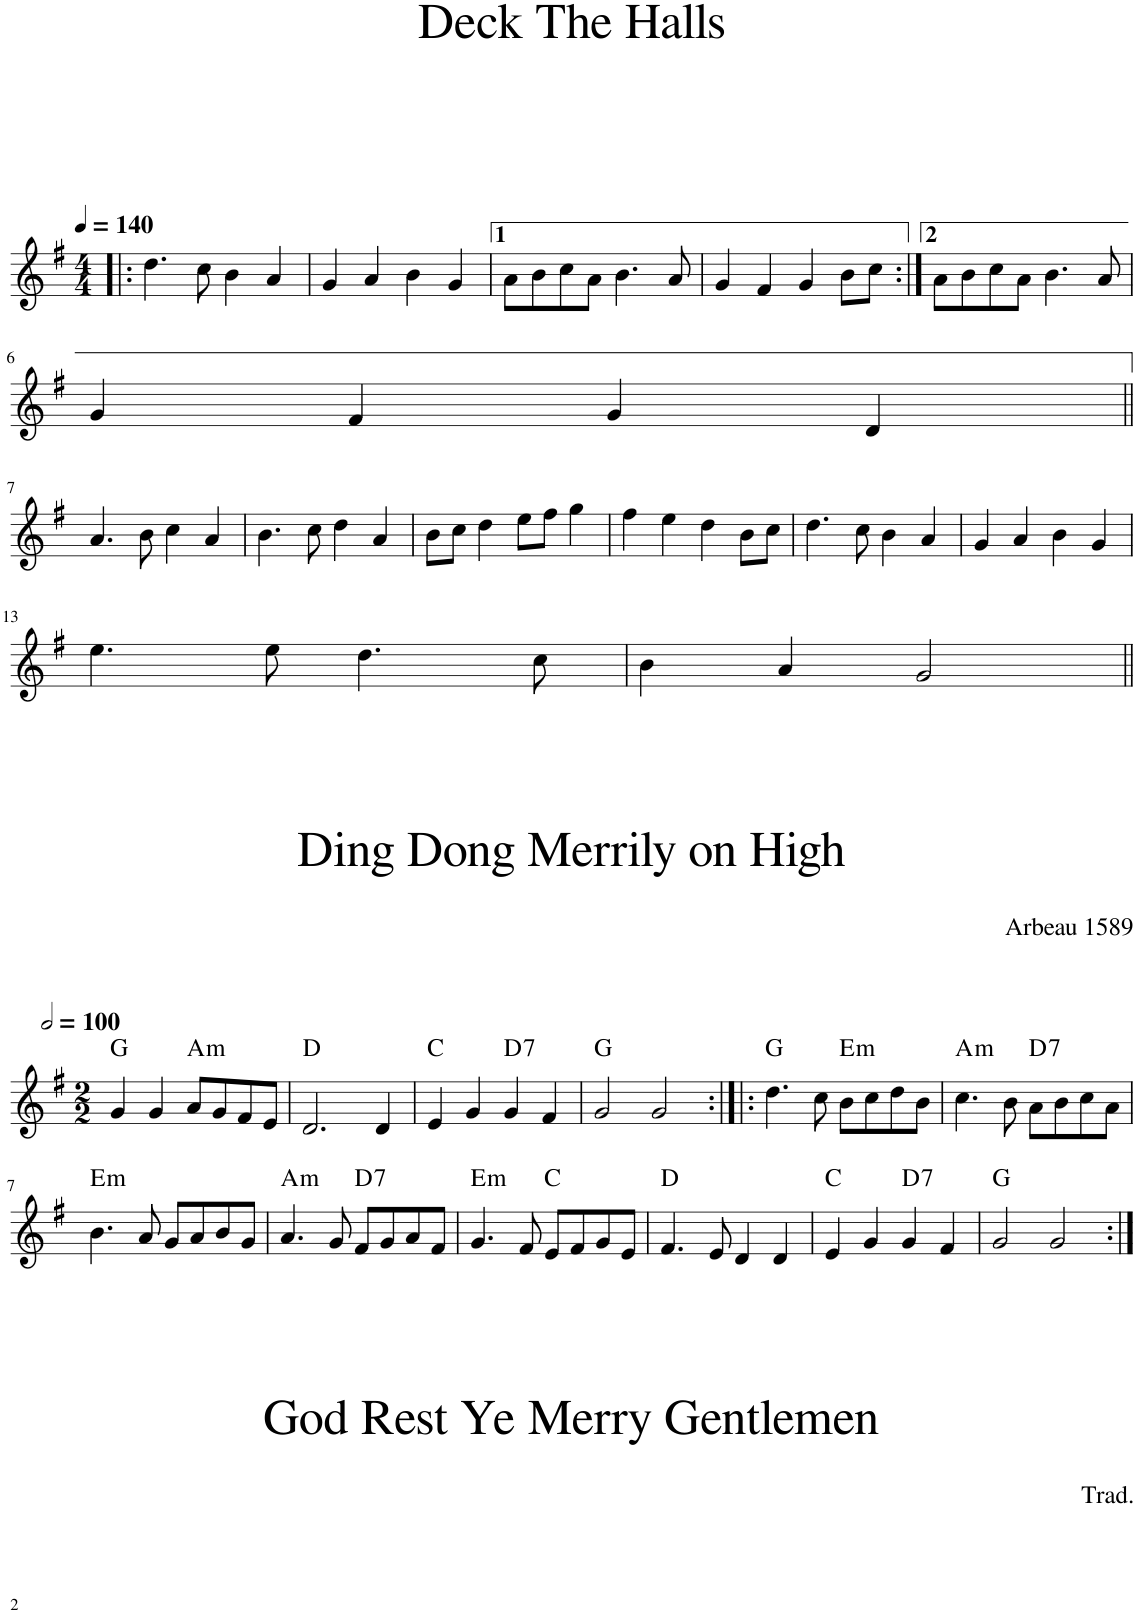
**kern	**harte
*part1	*part1
*staff1	*
*I"Piano	*
*I'Pno	*
!!LO:PB:g=z
*clefG2	*
*k[f#]	*
*G:	*
*M4/4	*
*MM140	*
=1!|:	=1!|:
4.dd\	.
8cc\	.
4b\	.
4a/	.
=2	=2
4g/	.
4a/	.
4b\	.
4g/	.
=3	=3
8a\L	.
8b\	.
8cc\	.
8a\J	.
4.b\	.
8a/	.
=4	=4
4g/	.
4f#/	.
4g/	.
8b\L	.
8cc\J	.
=5:|!	=5:|!
8a\L	.
8b\	.
8cc\	.
8a\J	.
4.b\	.
8a/	.
!!LO:LB:g=z
=6	=6
4g/	.
4f#/	.
4g/	.
4d/	.
!!LO:LB:g=z
=7||	=7||
4.a/	.
8b\	.
4cc\	.
4a/	.
=8	=8
4.b\	.
8cc\	.
4dd\	.
4a/	.
=9	=9
8b\L	.
8cc\J	.
4dd\	.
8ee\L	.
8ff#\J	.
4gg\	.
=10	=10
4ff#\	.
4ee\	.
4dd\	.
8b\L	.
8cc\J	.
=11	=11
4.dd\	.
8cc\	.
4b\	.
4a/	.
=12	=12
4g/	.
4a/	.
4b\	.
4g/	.
!!LO:LB:g=z
=13	=13
4.ee\	.
8ee\	.
4.dd\	.
8cc\	.
=14	=14
4b\	.
4a/	.
2g/	.
!!LO:LB:g=z
=1||	=1||
*k[f#]	*
*G:	*
*M2/2	*
*MM200	*
4g/	G:maj
4g/	.
!	!LO:H:kt=m
8a/L	A:min
8g/	.
8f#/	.
8e/J	.
=2	=2
2.d/	D:maj
4d/	.
=3	=3
4e/	C:maj
4g/	.
!	!LO:H:kt=7
4g/	D:7
4f#/	.
=4	=4
2g/	G:maj
2g/	.
=5:|!|:	=5:|!|:
4.dd\	G:maj
8cc\	.
!	!LO:H:kt=m
8b\L	E:min
8cc\	.
8dd\	.
8b\J	.
=6	=6
!	!LO:H:kt=m
4.cc\	A:min
8b\	.
!	!LO:H:kt=7
8a\L	D:7
8b\	.
8cc\	.
8a\J	.
!!LO:LB:g=z
=7	=7
!	!LO:H:kt=m
4.b\	E:min
8a/	.
8g/L	.
8a/	.
8b/	.
8g/J	.
=8	=8
!	!LO:H:kt=m
4.a/	A:min
8g/	.
!	!LO:H:kt=7
8f#/L	D:7
8g/	.
8a/	.
8f#/J	.
=9	=9
!	!LO:H:kt=m
4.g/	E:min
8f#/	.
8e/L	C:maj
8f#/	.
8g/	.
8e/J	.
=10	=10
4.f#/	D:maj
8e/	.
4d/	.
4d/	.
=11	=11
4e/	C:maj
4g/	.
!	!LO:H:kt=7
4g/	D:7
4f#/	.
=12	=12
2g/	G:maj
2g/	.
=:|!	=:|!
*-	*-
